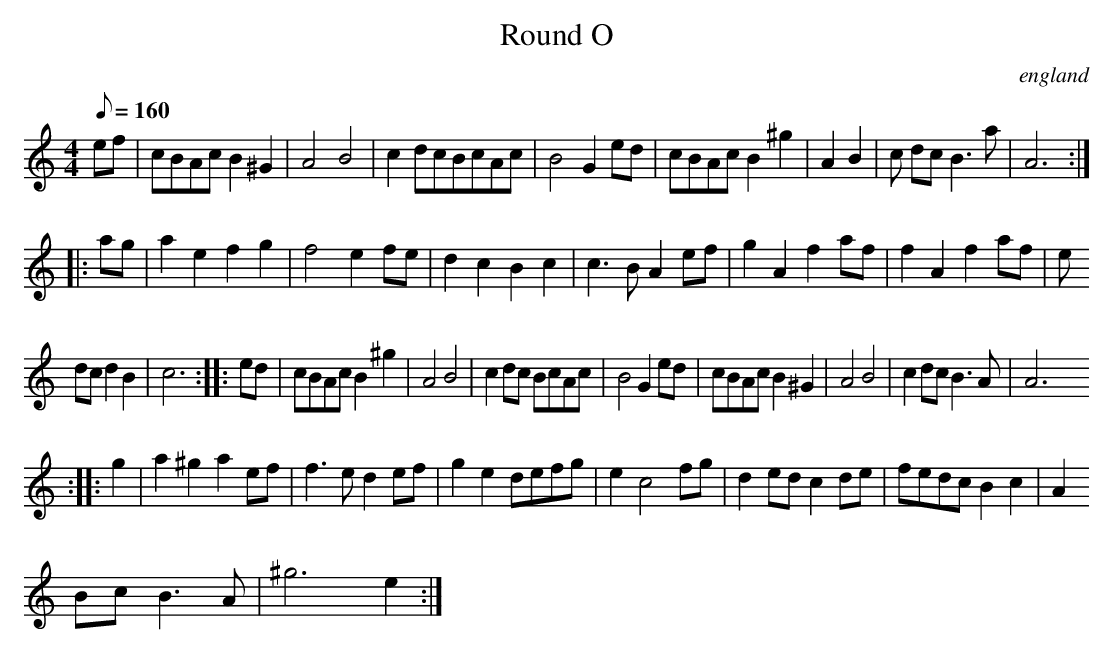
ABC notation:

X:1
T: Round O
O:england
M:4/4
L:1/8
Q:160
K:C
ef|cBAc B2 ^G2|A4 B4|c2 dcBcAc|B4 G2 ed|cBAc B2 ^g2|A2 B2|c dc B3 a|A6::
\
ag|a2 e2 f2 g2|f4 e2 fe|d2 c2 B2 c2|c3 B A2 ef|g2 A2 f2 af|f2 A2 f2 af|e
2 dc d2 B2|c6::\
ed|cBAc B2 ^g2|A4 B4|c2 dc BcAc|B4 G2 ed|cBAc B2 ^G2|A4 B4|c2 dc B3 A|A6
::
g2|a2 ^g2 a2 ef|f3 e d2 ef|g2 e2 defg|e2 c4 fg|d2 ed c2 de|fedc B2 c2|A2
Bc B3 A| ^g6 e2:|
